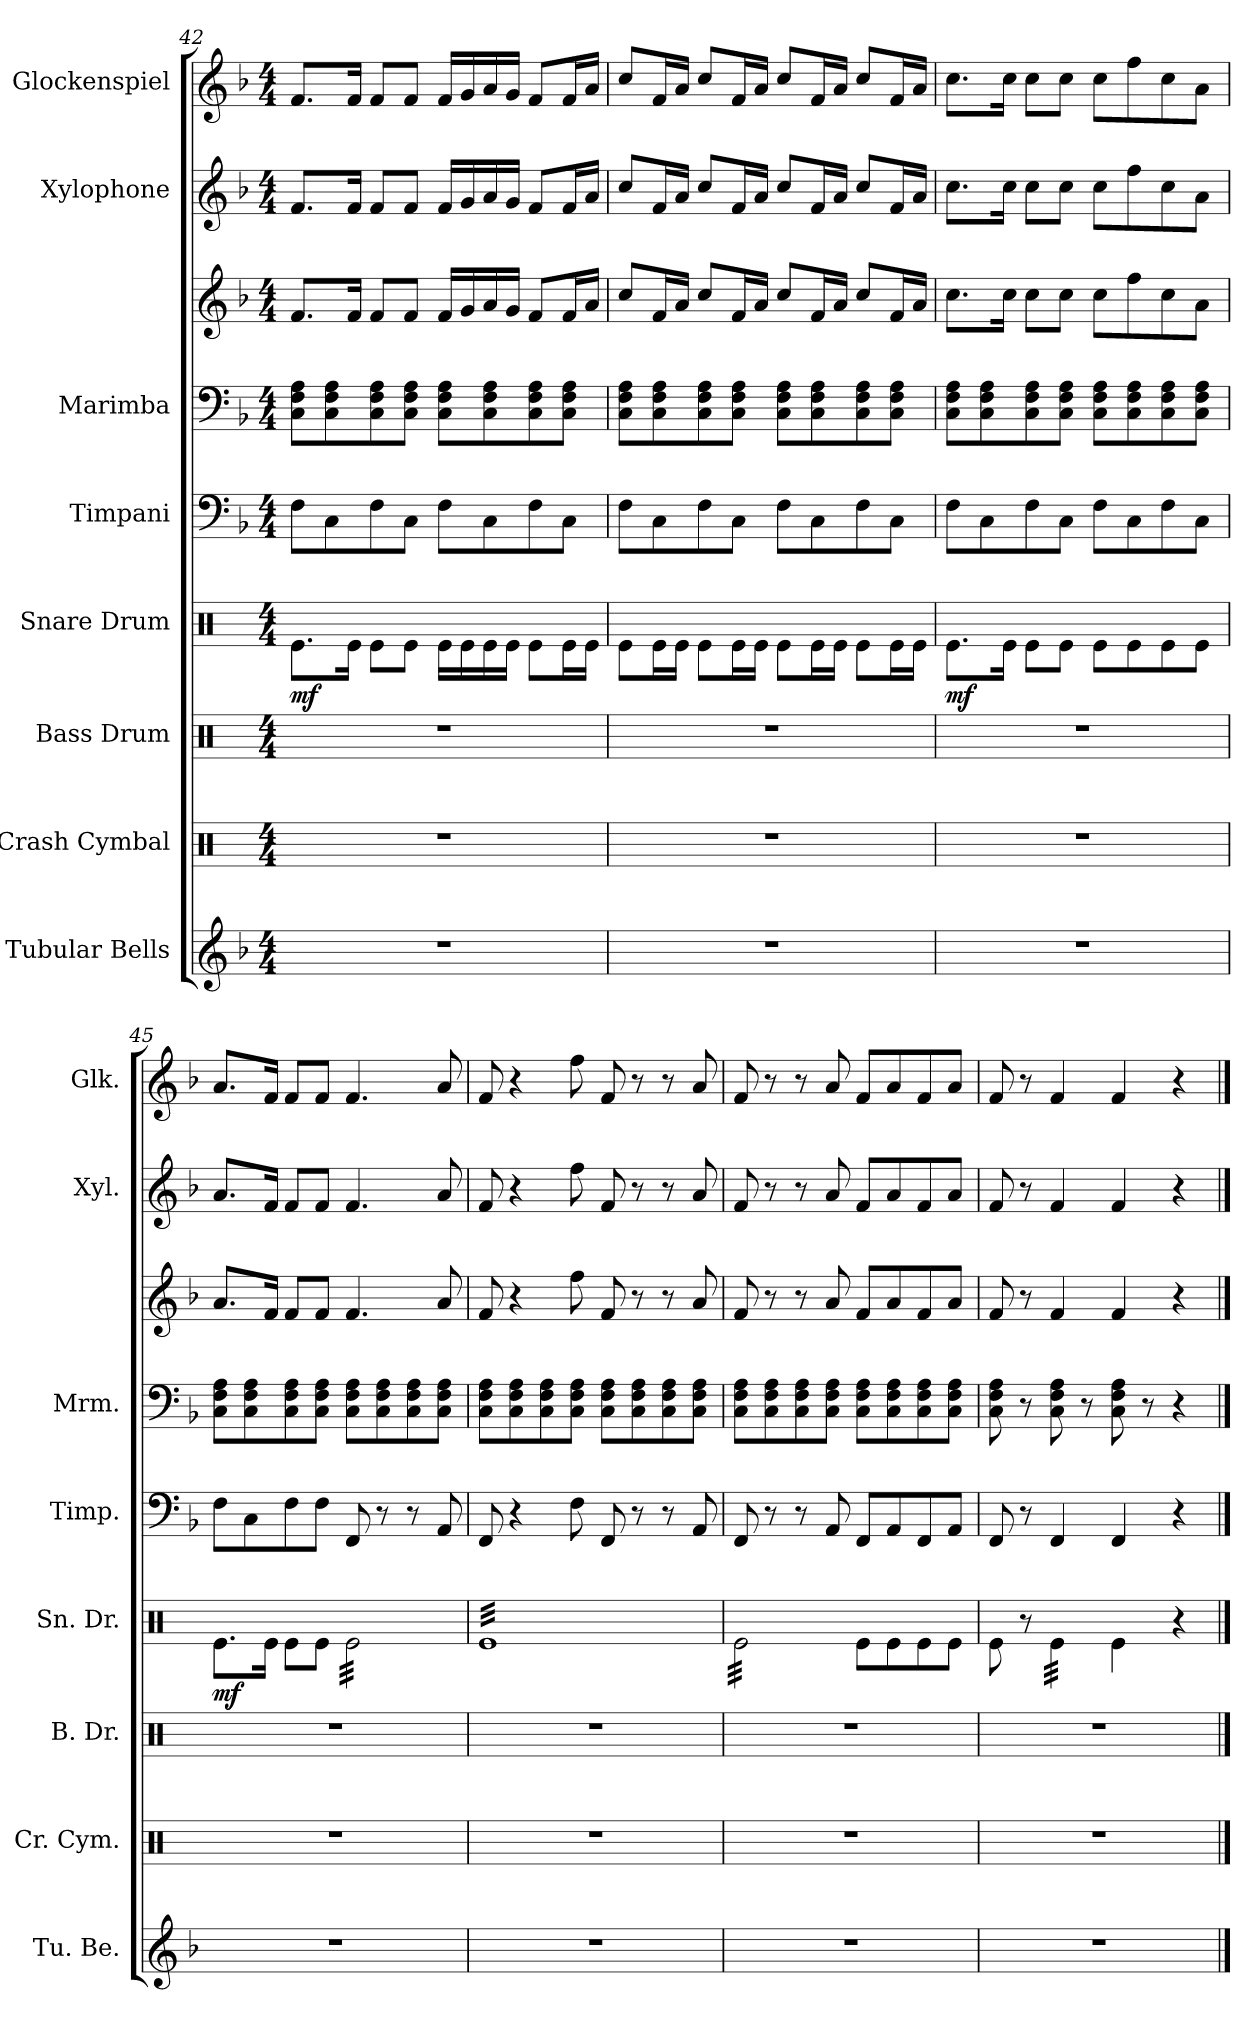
**kern	**kern	**kern	**kern	**dynam	**kern	**kern	**kern	**kern	**kern
*part8	*part7	*part6	*part5	*part5	*part4	*part3	*part3	*part2	*part1
*staff9	*staff8	*staff7	*staff6	*staff6	*staff5	*staff4	*staff3	*staff2	*staff1
*I"Tubular Bells	*I"Crash Cymbal	*I"Bass Drum	*I"Snare Drum	*	*I"Timpani	*I"Marimba	*	*I"Xylophone	*I"Glockenspiel
*I'Tu. Be.	*I'Cr. Cym.	*I'B. Dr.	*I'Sn. Dr.	*	*I'Timp.	*I'Mrm.	*	*I'Xyl.	*I'Glk.
*clefG2	*clefX	*clefX	*clefX	*	*clefF4	*clefF4	*clefG2	*clefG2	*clefG2
*	*	*	*	*	*	*	*	*ITrd-7c-12	*ITrd-14c-24
*k[b-]	*k[]	*k[]	*k[]	*	*k[b-]	*k[b-]	*k[b-]	*k[b-]	*k[b-]
*M4/4	*M4/4	*M4/4	*M4/4	*	*M4/4	*M4/4	*M4/4	*M4/4	*M4/4
=42	=42	=42	=42	=42	=42	=42	=42	=42	=42
!	!	!	!	!LO:DY:b	!	!	!	!	!
1r	1r	1r	8.Re\L	mf	8F\L	8C\ 8F\ 8A\L	8.f/L	8.ff/L	8.fff/L
.	.	.	.	.	8C\	8C\ 8F\ 8A\	.	.	.
.	.	.	16Re\Jk	.	.	.	16f/Jk	16ff/Jk	16fff/Jk
.	.	.	8Re\L	.	8F\	8C\ 8F\ 8A\	8f/L	8ff/L	8fff/L
.	.	.	8Re\J	.	8C\J	8C\ 8F\ 8A\J	8f/J	8ff/J	8fff/J
.	.	.	16Re\LL	.	8F\L	8C\ 8F\ 8A\L	16f/LL	16ff/LL	16fff/LL
.	.	.	16Re\	.	.	.	16g/	16gg/	16ggg/
.	.	.	16Re\	.	8C\	8C\ 8F\ 8A\	16a/	16aa/	16aaa/
.	.	.	16Re\JJ	.	.	.	16g/JJ	16gg/JJ	16ggg/JJ
.	.	.	8Re\L	.	8F\	8C\ 8F\ 8A\	8f/L	8ff/L	8fff/L
.	.	.	16Re\L	.	8C\J	8C\ 8F\ 8A\J	16f/L	16ff/L	16fff/L
.	.	.	16Re\JJ	.	.	.	16a/JJ	16aa/JJ	16aaa/JJ
!!LO:PB:g=z
=43	=43	=43	=43	=43	=43	=43	=43	=43	=43
1r	1r	1r	8Re\L	.	8F\L	8C\ 8F\ 8A\L	8cc/L	8ccc/L	8cccc/L
.	.	.	16Re\L	.	8C\	8C\ 8F\ 8A\	16f/L	16ff/L	16fff/L
.	.	.	16Re\JJ	.	.	.	16a/JJ	16aa/JJ	16aaa/JJ
.	.	.	8Re\L	.	8F\	8C\ 8F\ 8A\	8cc/L	8ccc/L	8cccc/L
.	.	.	16Re\L	.	8C\J	8C\ 8F\ 8A\J	16f/L	16ff/L	16fff/L
.	.	.	16Re\JJ	.	.	.	16a/JJ	16aa/JJ	16aaa/JJ
.	.	.	8Re\L	.	8F\L	8C\ 8F\ 8A\L	8cc/L	8ccc/L	8cccc/L
.	.	.	16Re\L	.	8C\	8C\ 8F\ 8A\	16f/L	16ff/L	16fff/L
.	.	.	16Re\JJ	.	.	.	16a/JJ	16aa/JJ	16aaa/JJ
.	.	.	8Re\L	.	8F\	8C\ 8F\ 8A\	8cc/L	8ccc/L	8cccc/L
.	.	.	16Re\L	.	8C\J	8C\ 8F\ 8A\J	16f/L	16ff/L	16fff/L
.	.	.	16Re\JJ	.	.	.	16a/JJ	16aa/JJ	16aaa/JJ
=44	=44	=44	=44	=44	=44	=44	=44	=44	=44
!	!	!	!	!LO:DY:b	!	!	!	!	!
1r	1r	1r	8.Re\L	mf	8F\L	8C\ 8F\ 8A\L	8.cc\L	8.ccc\L	8.cccc\L
.	.	.	.	.	8C\	8C\ 8F\ 8A\	.	.	.
.	.	.	16Re\Jk	.	.	.	16cc\Jk	16ccc\Jk	16cccc\Jk
.	.	.	8Re\L	.	8F\	8C\ 8F\ 8A\	8cc\L	8ccc\L	8cccc\L
.	.	.	8Re\J	.	8C\J	8C\ 8F\ 8A\J	8cc\J	8ccc\J	8cccc\J
.	.	.	8Re\L	.	8F\L	8C\ 8F\ 8A\L	8cc\L	8ccc\L	8cccc\L
.	.	.	8Re\	.	8C\	8C\ 8F\ 8A\	8ff\	8fff\	8ffff\
.	.	.	8Re\	.	8F\	8C\ 8F\ 8A\	8cc\	8ccc\	8cccc\
.	.	.	8Re\J	.	8C\J	8C\ 8F\ 8A\J	8a\J	8aa\J	8aaa\J
=45	=45	=45	=45	=45	=45	=45	=45	=45	=45
!	!	!	!	!LO:DY:b	!	!	!	!	!
1r	1r	1r	8.Re\L	mf	8F\L	8C\ 8F\ 8A\L	8.a/L	8.aa/L	8.aaa/L
.	.	.	.	.	8C\	8C\ 8F\ 8A\	.	.	.
.	.	.	16Re\Jk	.	.	.	16f/Jk	16ff/Jk	16fff/Jk
.	.	.	8Re\L	.	8F\	8C\ 8F\ 8A\	8f/L	8ff/L	8fff/L
.	.	.	8Re\J	.	8F\J	8C\ 8F\ 8A\J	8f/J	8ff/J	8fff/J
*	*	*	*tremolo	*	*	*	*	*	*
.	.	.	32Re\LLL	.	8FF/	8C\ 8F\ 8A\L	4.f/	4.ff/	4.fff/
.	.	.	32Re\	.	.	.	.	.	.
.	.	.	32Re\	.	.	.	.	.	.
.	.	.	32Re\	.	.	.	.	.	.
.	.	.	32Re\	.	8r	8C\ 8F\ 8A\	.	.	.
.	.	.	32Re\	.	.	.	.	.	.
.	.	.	32Re\	.	.	.	.	.	.
.	.	.	32Re\	.	.	.	.	.	.
.	.	.	32Re\	.	8r	8C\ 8F\ 8A\	.	.	.
.	.	.	32Re\	.	.	.	.	.	.
.	.	.	32Re\	.	.	.	.	.	.
.	.	.	32Re\	.	.	.	.	.	.
.	.	.	32Re\	.	8AA/	8C\ 8F\ 8A\J	8a/	8aa/	8aaa/
.	.	.	32Re\	.	.	.	.	.	.
.	.	.	32Re\	.	.	.	.	.	.
.	.	.	32Re\JJJ	.	.	.	.	.	.
=46	=46	=46	=46	=46	=46	=46	=46	=46	=46
1r	1r	1r	32ReLLL	.	8FF/	8C\ 8F\ 8A\L	8f/	8ff/	8fff/
.	.	.	32Re	.	.	.	.	.	.
.	.	.	32Re	.	.	.	.	.	.
.	.	.	32Re	.	.	.	.	.	.
.	.	.	32Re	.	4r	8C\ 8F\ 8A\	4r	4r	4r
.	.	.	32Re	.	.	.	.	.	.
.	.	.	32Re	.	.	.	.	.	.
.	.	.	32Re	.	.	.	.	.	.
.	.	.	32Re	.	.	8C\ 8F\ 8A\	.	.	.
.	.	.	32Re	.	.	.	.	.	.
.	.	.	32Re	.	.	.	.	.	.
.	.	.	32Re	.	.	.	.	.	.
.	.	.	32Re	.	8F\	8C\ 8F\ 8A\J	8ff\	8fff\	8ffff\
.	.	.	32Re	.	.	.	.	.	.
.	.	.	32Re	.	.	.	.	.	.
.	.	.	32Re	.	.	.	.	.	.
.	.	.	32Re	.	8FF/	8C\ 8F\ 8A\L	8f/	8ff/	8fff/
.	.	.	32Re	.	.	.	.	.	.
.	.	.	32Re	.	.	.	.	.	.
.	.	.	32Re	.	.	.	.	.	.
.	.	.	32Re	.	8r	8C\ 8F\ 8A\	8r	8r	8r
.	.	.	32Re	.	.	.	.	.	.
.	.	.	32Re	.	.	.	.	.	.
.	.	.	32Re	.	.	.	.	.	.
.	.	.	32Re	.	8r	8C\ 8F\ 8A\	8r	8r	8r
.	.	.	32Re	.	.	.	.	.	.
.	.	.	32Re	.	.	.	.	.	.
.	.	.	32Re	.	.	.	.	.	.
.	.	.	32Re	.	8AA/	8C\ 8F\ 8A\J	8a/	8aa/	8aaa/
.	.	.	32Re	.	.	.	.	.	.
.	.	.	32Re	.	.	.	.	.	.
.	.	.	32ReJJJ	.	.	.	.	.	.
!!LO:PB:g=z
=47	=47	=47	=47	=47	=47	=47	=47	=47	=47
1r	1r	1r	32Re\LLL	.	8FF/	8C\ 8F\ 8A\L	8f/	8ff/	8fff/
.	.	.	32Re\	.	.	.	.	.	.
.	.	.	32Re\	.	.	.	.	.	.
.	.	.	32Re\	.	.	.	.	.	.
.	.	.	32Re\	.	8r	8C\ 8F\ 8A\	8r	8r	8r
.	.	.	32Re\	.	.	.	.	.	.
.	.	.	32Re\	.	.	.	.	.	.
.	.	.	32Re\	.	.	.	.	.	.
.	.	.	32Re\	.	8r	8C\ 8F\ 8A\	8r	8r	8r
.	.	.	32Re\	.	.	.	.	.	.
.	.	.	32Re\	.	.	.	.	.	.
.	.	.	32Re\	.	.	.	.	.	.
.	.	.	32Re\	.	8AA/	8C\ 8F\ 8A\J	8a/	8aa/	8aaa/
.	.	.	32Re\	.	.	.	.	.	.
.	.	.	32Re\	.	.	.	.	.	.
.	.	.	32Re\JJJ	.	.	.	.	.	.
*	*	*	*Xtremolo	*	*	*	*	*	*
.	.	.	8Re\L	.	8FF/L	8C\ 8F\ 8A\L	8f/L	8ff/L	8fff/L
.	.	.	8Re\	.	8AA/	8C\ 8F\ 8A\	8a/	8aa/	8aaa/
.	.	.	8Re\	.	8FF/	8C\ 8F\ 8A\	8f/	8ff/	8fff/
.	.	.	8Re\J	.	8AA/J	8C\ 8F\ 8A\J	8a/J	8aa/J	8aaa/J
=48	=48	=48	=48	=48	=48	=48	=48	=48	=48
1r	1r	1r	8Re\	.	8FF/	8C\ 8F\ 8A\	8f/	8ff/	8fff/
.	.	.	8r	.	8r	8r	8r	8r	8r
*	*	*	*tremolo	*	*	*	*	*	*
.	.	.	32Re\LLL	.	4FF/	8C\ 8F\ 8A\	4f/	4ff/	4fff/
.	.	.	32Re\	.	.	.	.	.	.
.	.	.	32Re\	.	.	.	.	.	.
.	.	.	32Re\	.	.	.	.	.	.
.	.	.	32Re\	.	.	8r	.	.	.
.	.	.	32Re\	.	.	.	.	.	.
.	.	.	32Re\	.	.	.	.	.	.
.	.	.	32Re\JJJ	.	.	.	.	.	.
*	*	*	*Xtremolo	*	*	*	*	*	*
.	.	.	4Re\	.	4FF/	8C\ 8F\ 8A\	4f/	4ff/	4fff/
.	.	.	.	.	.	8r	.	.	.
.	.	.	4r	.	4r	4r	4r	4r	4r
==	==	==	==	==	==	==	==	==	==
*-	*-	*-	*-	*-	*-	*-	*-	*-	*-
